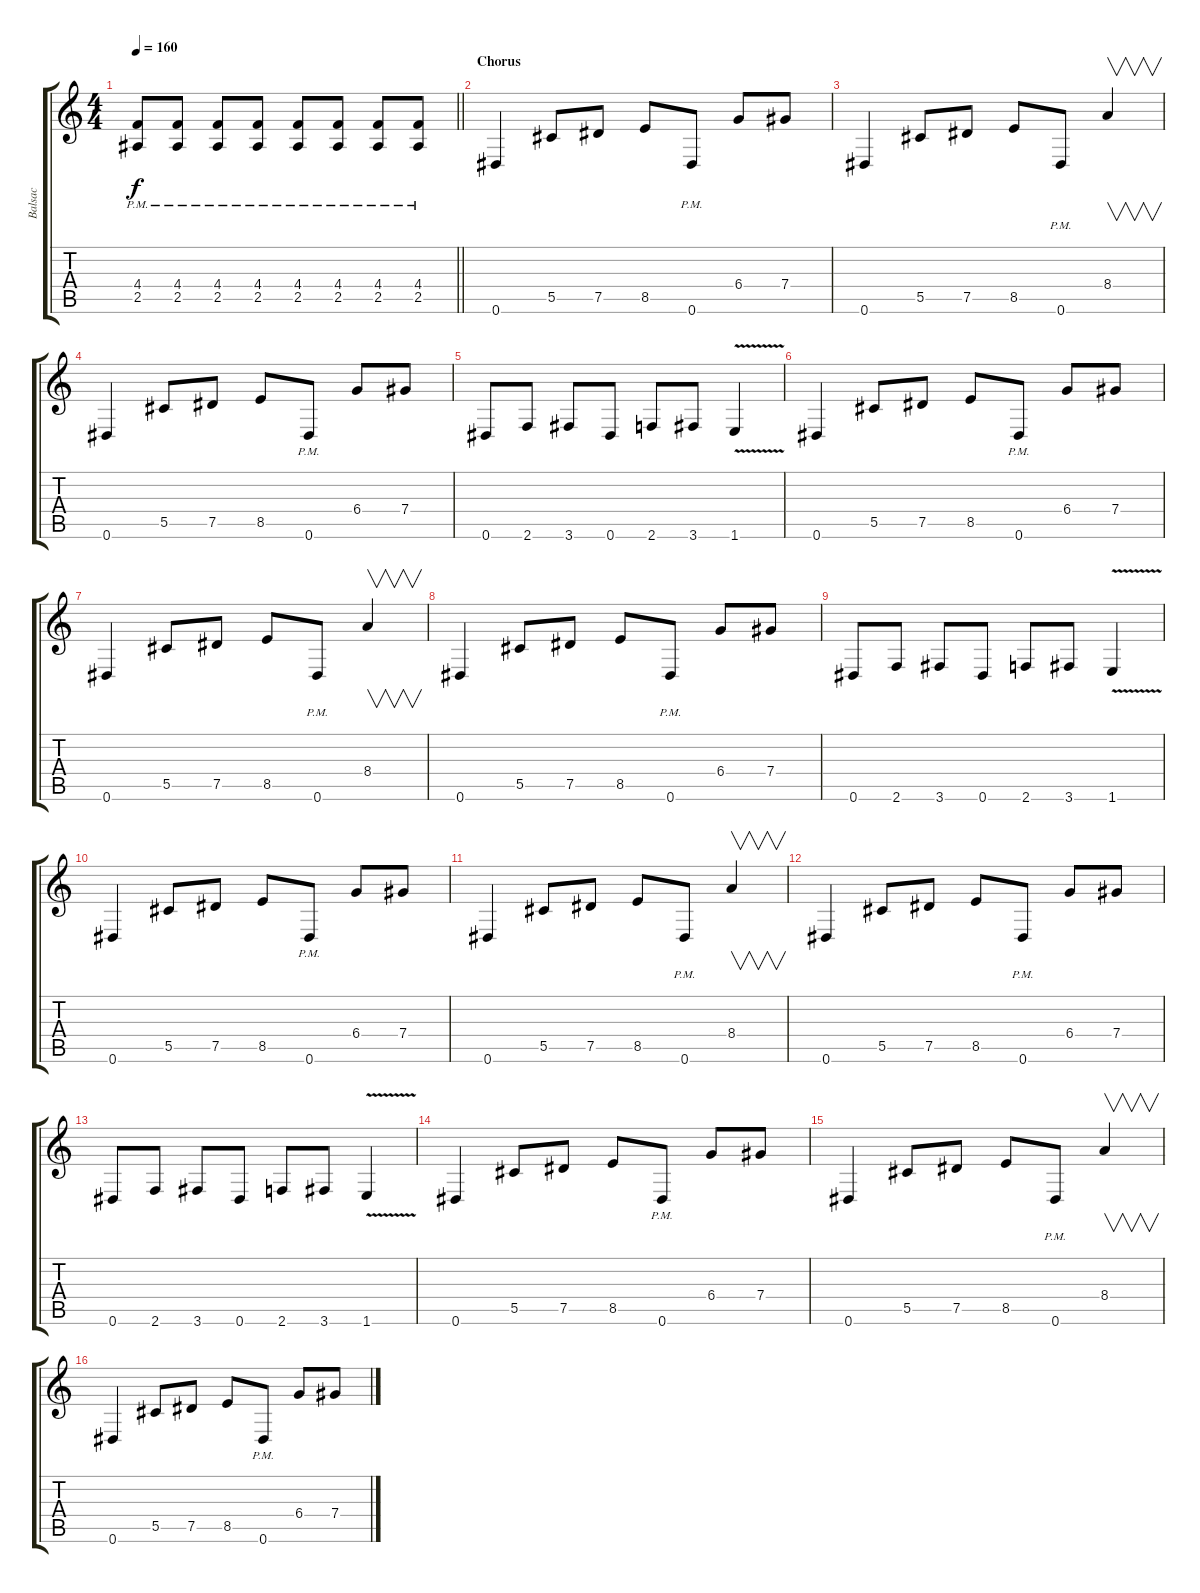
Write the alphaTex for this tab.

\track ("Balsac" "Balsac") {instrument overdrivenguitar}
\staff {score tabs}
\tuning (Eb4 Bb3 Gb3 Db3 Ab2 Eb2) {hide}
\ts (4 4)
\tempo 160
\clef g2
\barLineRight lightlight
\ks c
(4.4{pm} 2.5{pm}).8{dy f} (4.4{pm} 2.5{pm}).8 (4.4{pm} 2.5{pm}).8 (4.4{pm} 2.5{pm}).8 (4.4{pm} 2.5{pm}).8 (4.4{pm} 2.5{pm}).8 (4.4{pm} 2.5{pm}).8 (4.4{pm} 2.5{pm}).8 |
\section ("" "Chorus")
0.6.4 5.5.8 7.5.8 8.5.8 0.6{pm}.8 6.4.8 7.4.8 |
0.6.4 5.5.8 7.5.8 8.5.8 0.6{pm}.8 8.4.4{v} |
0.6.4 5.5.8 7.5.8 8.5.8 0.6{pm}.8 6.4.8 7.4.8 |
0.6.8 2.6.8 3.6.8 0.6.8 2.6.8 3.6.8 1.6{v}.4 |
0.6.4 5.5.8 7.5.8 8.5.8 0.6{pm}.8 6.4.8 7.4.8 |
0.6.4 5.5.8 7.5.8 8.5.8 0.6{pm}.8 8.4.4{v} |
0.6.4 5.5.8 7.5.8 8.5.8 0.6{pm}.8 6.4.8 7.4.8 |
0.6.8 2.6.8 3.6.8 0.6.8 2.6.8 3.6.8 1.6{v}.4 |
0.6.4 5.5.8 7.5.8 8.5.8 0.6{pm}.8 6.4.8 7.4.8 |
0.6.4 5.5.8 7.5.8 8.5.8 0.6{pm}.8 8.4.4{v} |
0.6.4 5.5.8 7.5.8 8.5.8 0.6{pm}.8 6.4.8 7.4.8 |
0.6.8 2.6.8 3.6.8 0.6.8 2.6.8 3.6.8 1.6{v}.4 |
0.6.4 5.5.8 7.5.8 8.5.8 0.6{pm}.8 6.4.8 7.4.8 |
0.6.4 5.5.8 7.5.8 8.5.8 0.6{pm}.8 8.4.4{v} |
0.6.4 5.5.8 7.5.8 8.5.8 0.6{pm}.8 6.4.8 7.4.8
